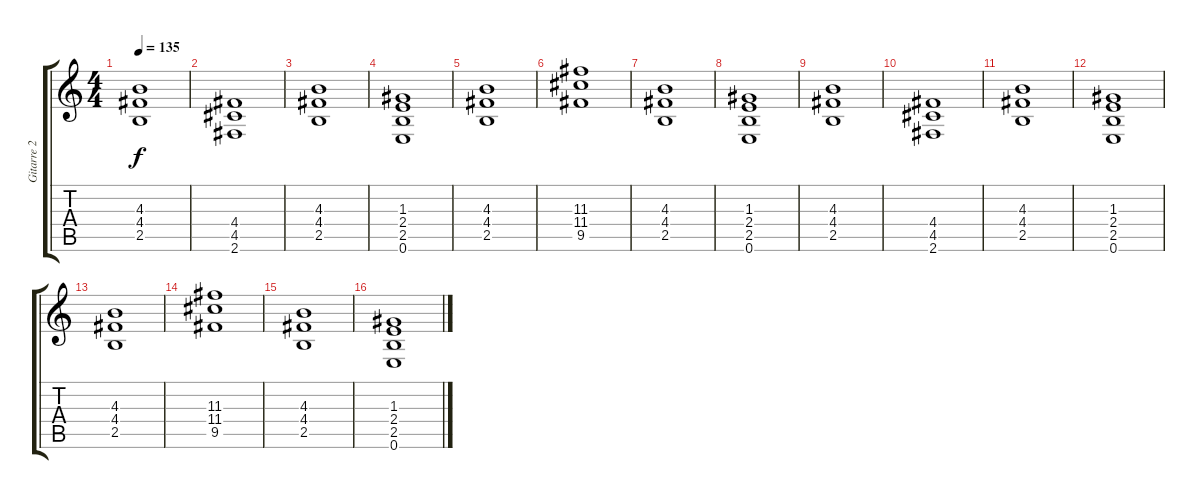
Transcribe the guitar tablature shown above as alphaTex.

\track ("Gitarre 2" "Gitarre 2") {instrument distortionguitar}
\staff {score tabs}
\tuning (E4 B3 G3 D3 A2 E2) {hide}
\ts (4 4)
\tempo 135
\clef g2
\ks c
(4.3 4.4 2.5).1{dy f} |
(4.4 4.5 2.6).1 |
(4.3 4.4 2.5).1 |
(1.3 2.4 2.5 0.6).1 |
(4.3 4.4 2.5).1 |
(11.3 11.4 9.5).1 |
(4.3 4.4 2.5).1 |
(1.3 2.4 2.5 0.6).1 |
(4.3 4.4 2.5).1 |
(4.4 4.5 2.6).1 |
(4.3 4.4 2.5).1 |
(1.3 2.4 2.5 0.6).1 |
(4.3 4.4 2.5).1 |
(11.3 11.4 9.5).1 |
(4.3 4.4 2.5).1 |
(1.3 2.4 2.5 0.6).1
